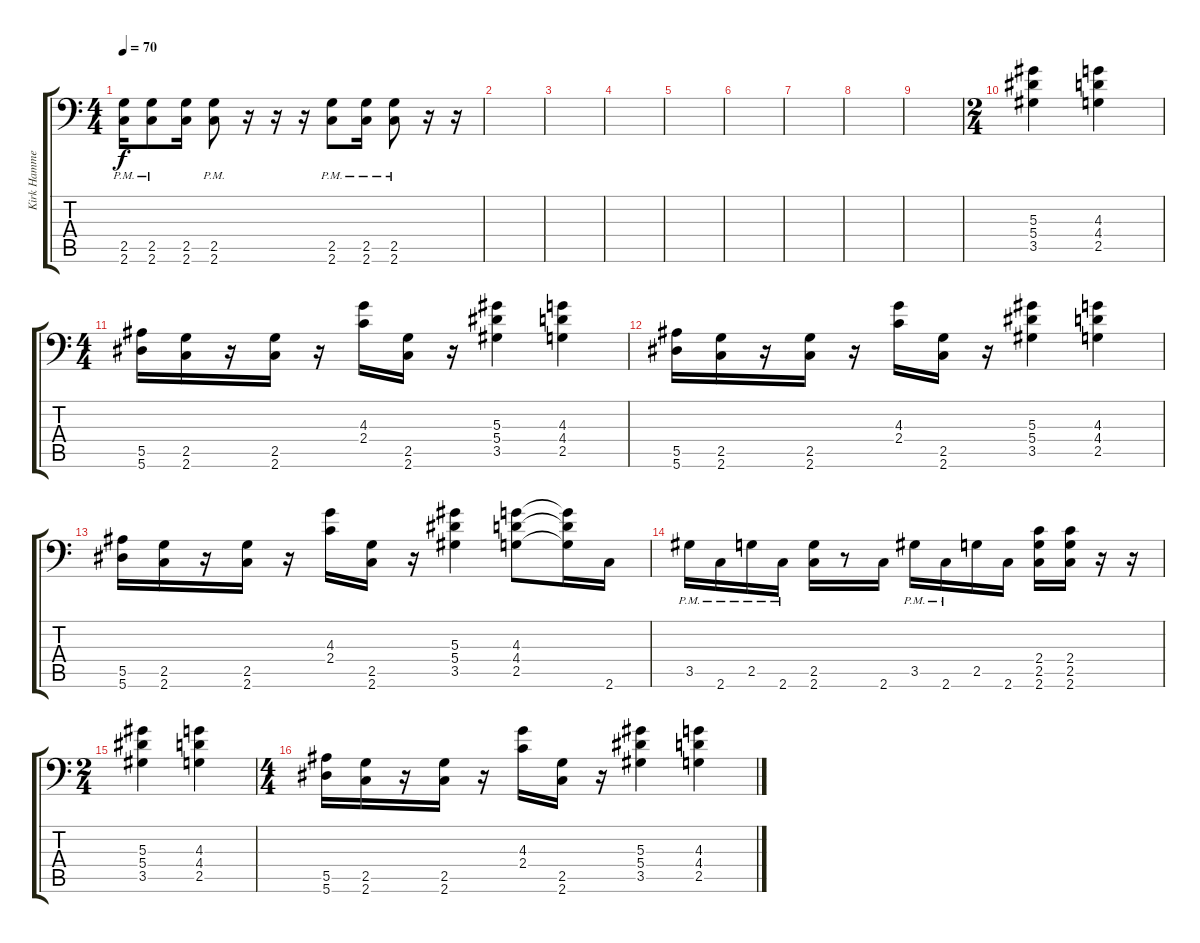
\track ("Kirk Hammett" "Kirk Hamme") {instrument overdrivenguitar}
\staff {score tabs}
\tuning (C4 G3 Eb3 Bb2 F2 Bb1) {hide}
\ts (4 4)
\tempo 70
\clef f4
\ks c
(2.5{pm} 2.6{pm}).16{dy f} (2.5{pm} 2.6{pm}).8 (2.5 2.6).16 (2.5{pm} 2.6{pm}).8 r.16 r.16 r.16 (2.5{pm} 2.6{pm}).8 (2.5{pm} 2.6{pm}).16 (2.5{pm} 2.6{pm}).8 r.16 r.16 |
|
|
|
|
|
|
|
|
\ts (2 4)
(5.3 5.4 3.5).4 (4.3 4.4 2.5).4 |
\ts (4 4)
(5.5 5.6).16 (2.5 2.6).16 r.16 (2.5 2.6).16 r.16 (4.3 2.4).16 (2.5 2.6).16 r.16 (5.3 5.4 3.5).4 (4.3 4.4 2.5).4 |
(5.5 5.6).16 (2.5 2.6).16 r.16 (2.5 2.6).16 r.16 (4.3 2.4).16 (2.5 2.6).16 r.16 (5.3 5.4 3.5).4 (4.3 4.4 2.5).4 |
(5.5 5.6).16 (2.5 2.6).16 r.16 (2.5 2.6).16 r.16 (4.3 2.4).16 (2.5 2.6).16 r.16 (5.3 5.4 3.5).4 (4.3 4.4 2.5).8 (4.3{t} 4.4{t} 2.5{t}).16 2.6.16 |
3.5{pm}.16 2.6{pm}.16 2.5{pm}.16 2.6{pm}.16 (2.5 2.6).16 r.8 2.6.16 3.5{pm}.16 2.6{pm}.16 2.5.16 2.6.16 (2.4 2.5 2.6).16 (2.4 2.5 2.6).16 r.16 r.16 |
\ts (2 4)
(5.3 5.4 3.5).4 (4.3 4.4 2.5).4 |
\ts (4 4)
(5.5 5.6).16 (2.5 2.6).16 r.16 (2.5 2.6).16 r.16 (4.3 2.4).16 (2.5 2.6).16 r.16 (5.3 5.4 3.5).4 (4.3 4.4 2.5).4
